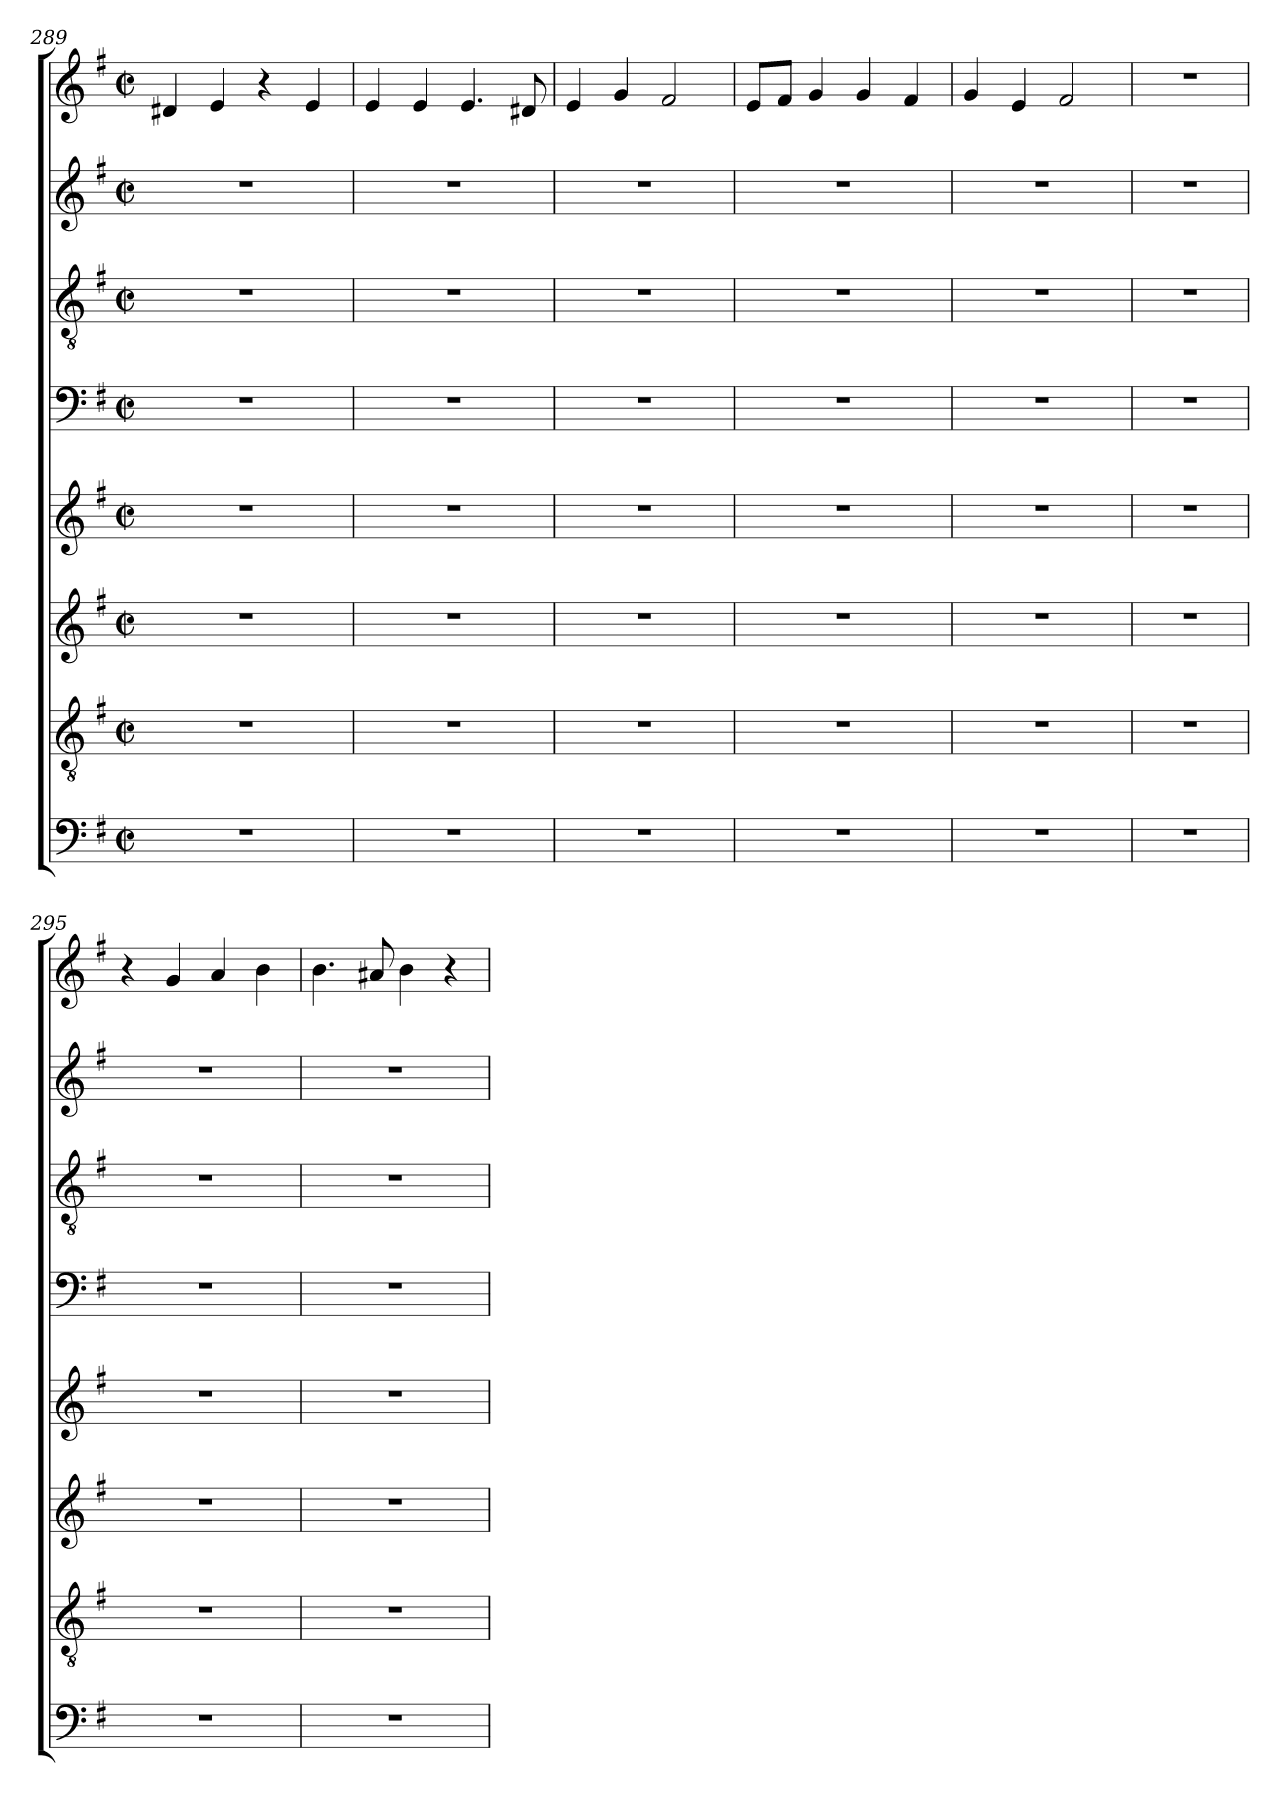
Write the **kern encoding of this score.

**kern	**kern	**kern	**kern	**kern	**kern	**kern	**kern
*part8	*part7	*part6	*part5	*part4	*part3	*part2	*part1
*staff8	*staff7	*staff6	*staff5	*staff4	*staff3	*staff2	*staff1
*clefF4	*clefGv2	*clefG2	*clefG2	*clefF4	*clefGv2	*clefG2	*clefG2
*k[f#]	*k[f#]	*k[f#]	*k[f#]	*k[f#]	*k[f#]	*k[f#]	*k[f#]
*G:	*G:	*G:	*G:	*G:	*G:	*G:	*G:
*M2/2	*M2/2	*M2/2	*M2/2	*M2/2	*M2/2	*M2/2	*M2/2
*met(c|)	*met(c|)	*met(c|)	*met(c|)	*met(c|)	*met(c|)	*met(c|)	*met(c|)
=289	=289	=289	=289	=289	=289	=289	=289
1r	1r	1r	1r	1r	1r	1r	4d#X/
.	.	.	.	.	.	.	4e/
.	.	.	.	.	.	.	4r
.	.	.	.	.	.	.	4e/
=290	=290	=290	=290	=290	=290	=290	=290
1r	1r	1r	1r	1r	1r	1r	4e/
.	.	.	.	.	.	.	4e/
.	.	.	.	.	.	.	4.e/
.	.	.	.	.	.	.	8d#X/
=291	=291	=291	=291	=291	=291	=291	=291
1r	1r	1r	1r	1r	1r	1r	4e/
.	.	.	.	.	.	.	4g/
.	.	.	.	.	.	.	2f#/
=292	=292	=292	=292	=292	=292	=292	=292
1r	1r	1r	1r	1r	1r	1r	8e/L
.	.	.	.	.	.	.	8f#/J
.	.	.	.	.	.	.	4g/
.	.	.	.	.	.	.	4g/
.	.	.	.	.	.	.	4f#/
=293	=293	=293	=293	=293	=293	=293	=293
1r	1r	1r	1r	1r	1r	1r	4g/
.	.	.	.	.	.	.	4e/
.	.	.	.	.	.	.	2f#/
!!LO:LB:g=z
=294	=294	=294	=294	=294	=294	=294	=294
1r	1r	1r	1r	1r	1r	1r	1r
=295	=295	=295	=295	=295	=295	=295	=295
1r	1r	1r	1r	1r	1r	1r	4r
.	.	.	.	.	.	.	4g/
.	.	.	.	.	.	.	4a/
.	.	.	.	.	.	.	4b\
=296	=296	=296	=296	=296	=296	=296	=296
1r	1r	1r	1r	1r	1r	1r	4.b\
.	.	.	.	.	.	.	8a#X/
.	.	.	.	.	.	.	4b\
.	.	.	.	.	.	.	4r
=	=	=	=	=	=	=	=
*-	*-	*-	*-	*-	*-	*-	*-
